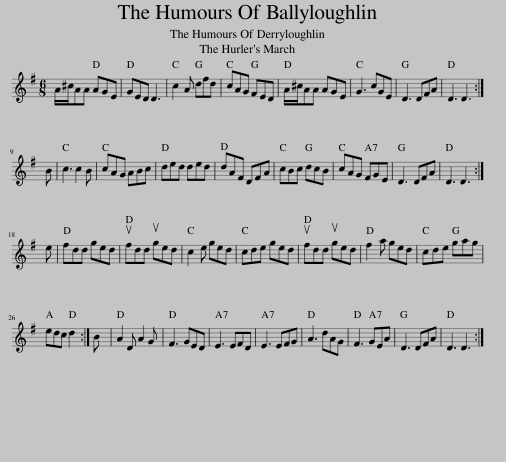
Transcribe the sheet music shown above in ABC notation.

X:1
L:1/8
M:6/8
I:linebreak $
K:G
V:1 treble
V:1
 A/^c/AA AGE | GED D3 | c2 A dfd | cAG FED | A/^c/AA AGE | %5
 G3 cGE | D3 DFA | D3 D3 :|$ B | c3 c2 B | %10
 cAG ABc | ded ded | dAF DFA | cBc dcB | cAG FGE | %15
 D3 DFA | D3 D3 :|$ e | fdd ged | ufdd uged | %20
 c2 e ged | cde ged | ufdd uged | f2 a ged | cde gag |$ %25
 edc d2 :| B | A2 D A2 G | F3 GED | E3 EFD | %30
 E3 EFG | A3 dAG | F3 GEA | D3 DFA | D3 D3 :| %35
